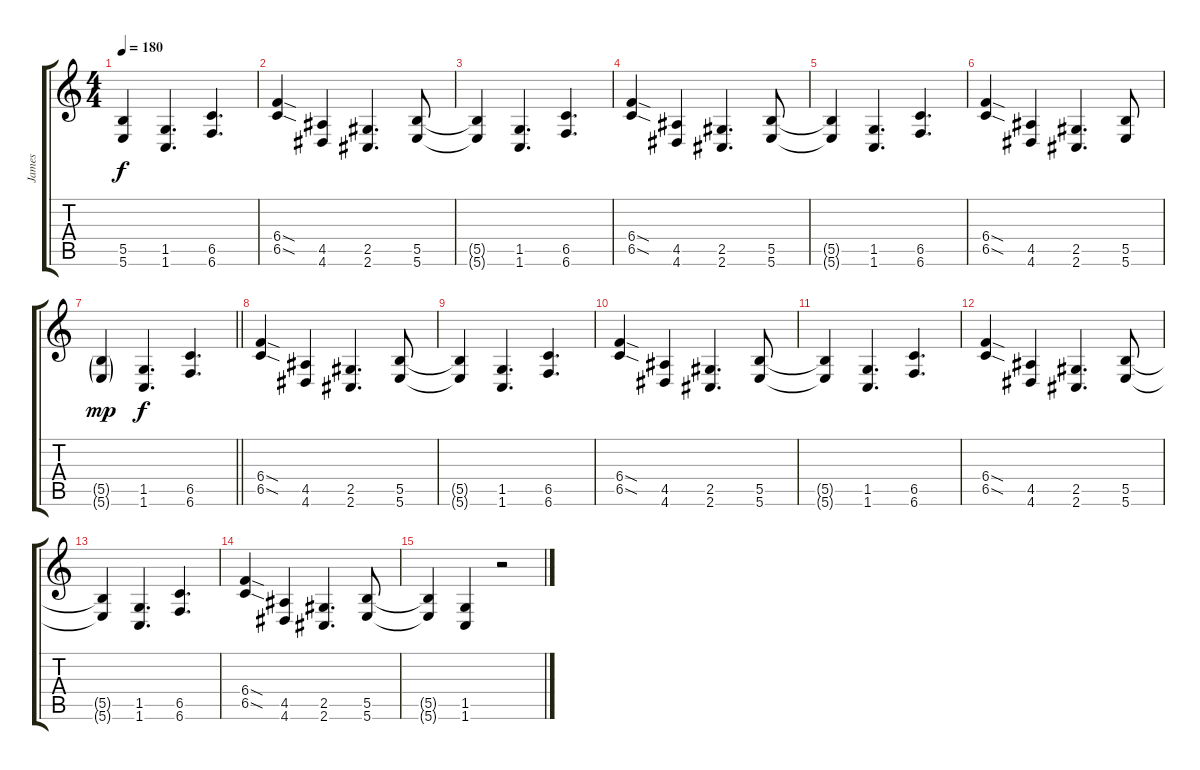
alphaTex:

\track ("James" "James") {instrument distortionguitar}
\staff {score tabs}
\tuning (Db4 Ab3 E3 B2 Gb2 B1) {hide}
\ts (4 4)
\tempo 180
\clef g2
\ks c
(5.5{t} 5.6{t}).4{dy f} (1.5 1.6).4{d} (6.5 6.6).4{d} |
(6.4{sod} 6.5{sod}).4 (4.5 4.6).4 (2.5 2.6).4{d} (5.5 5.6).8 |
(5.5{t} 5.6{t}).4 (1.5 1.6).4{d} (6.5 6.6).4{d} |
(6.4{sod} 6.5{sod}).4 (4.5 4.6).4 (2.5 2.6).4{d} (5.5 5.6).8 |
(5.5{t} 5.6{t}).4 (1.5 1.6).4{d} (6.5 6.6).4{d} |
(6.4{sod} 6.5{sod}).4 (4.5 4.6).4 (2.5 2.6).4{d} (5.5 5.6).8 |
\barLineRight lightlight
(5.5{g} 5.6{g}).4{dy mp} (1.5 1.6).4{d dy f} (6.5 6.6).4{d} |
\section ("" "")
(6.4{sod} 6.5{sod}).4 (4.5 4.6).4 (2.5 2.6).4{d} (5.5 5.6).8 |
(5.5{t} 5.6{t}).4 (1.5 1.6).4{d} (6.5 6.6).4{d} |
(6.4{sod} 6.5{sod}).4 (4.5 4.6).4 (2.5 2.6).4{d} (5.5 5.6).8 |
(5.5{t} 5.6{t}).4 (1.5 1.6).4{d} (6.5 6.6).4{d} |
(6.4{sod} 6.5{sod}).4 (4.5 4.6).4 (2.5 2.6).4{d} (5.5 5.6).8 |
(5.5{t} 5.6{t}).4 (1.5 1.6).4{d} (6.5 6.6).4{d} |
(6.4{sod} 6.5{sod}).4 (4.5 4.6).4 (2.5 2.6).4{d} (5.5 5.6).8 |
(5.5{t} 5.6{t}).4 (1.5 1.6).4 r.2
